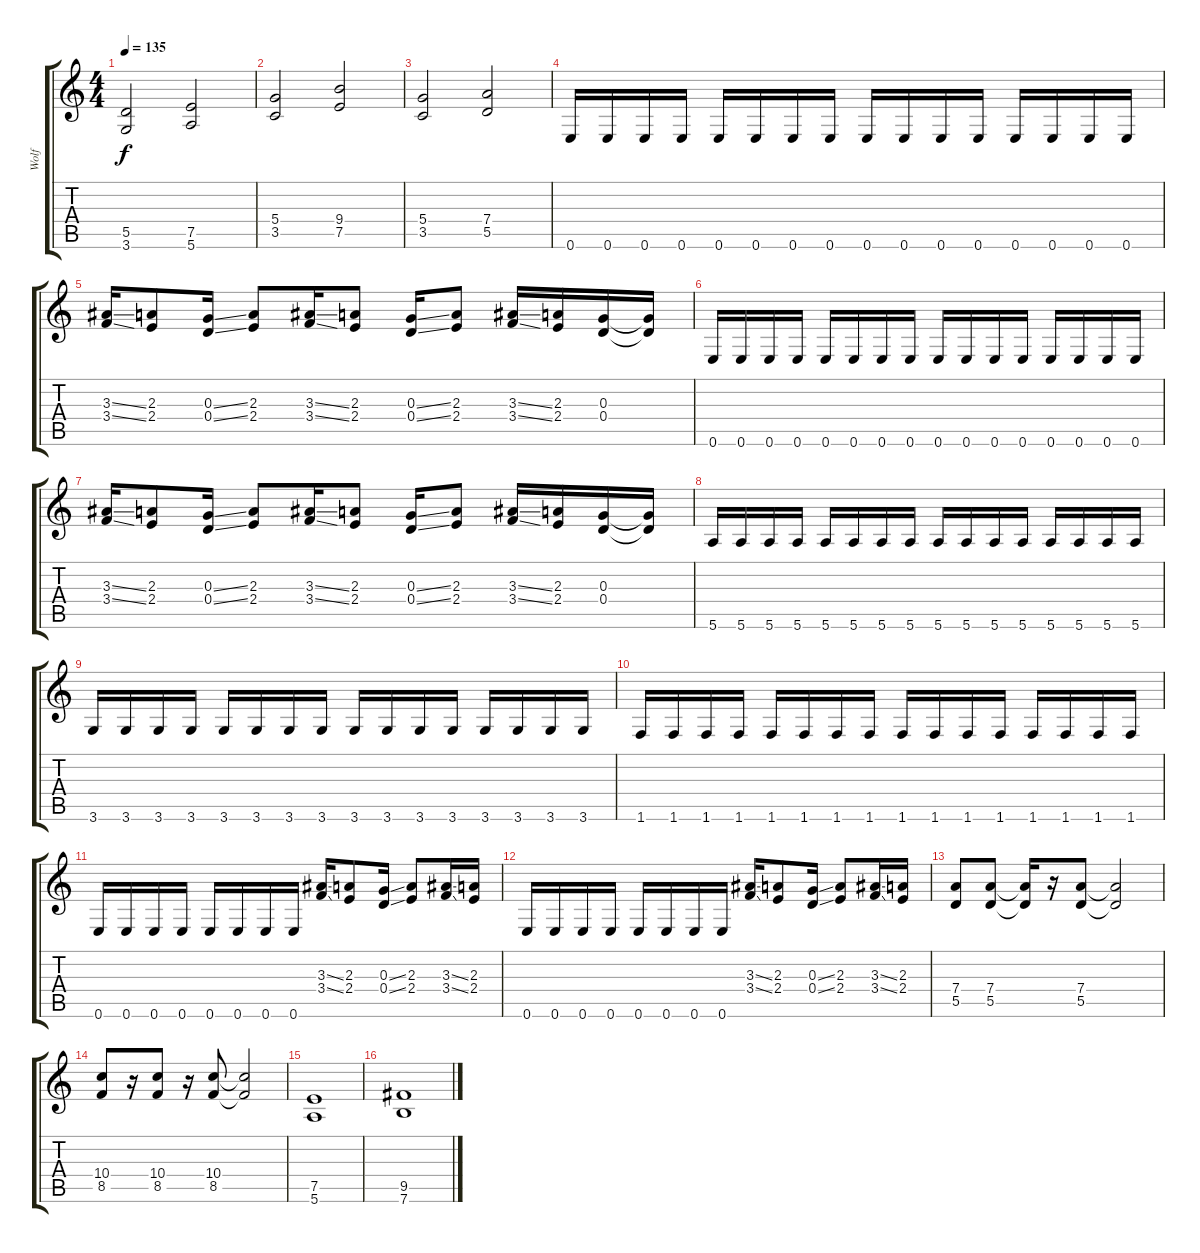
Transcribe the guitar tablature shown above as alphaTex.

\track ("Wolf" "Wolf") {instrument overdrivenguitar}
\staff {score tabs}
\tuning (E4 B3 G3 D3 A2 E2) {hide}
\ts (4 4)
\tempo 135
\clef g2
\ks c
(5.5 3.6).2{dy f} (7.5 5.6).2 |
(5.4 3.5).2 (9.4 7.5).2 |
(5.4 3.5).2 (7.4 5.5).2 |
0.6.16 0.6.16 0.6.16 0.6.16 0.6.16 0.6.16 0.6.16 0.6.16 0.6.16 0.6.16 0.6.16 0.6.16 0.6.16 0.6.16 0.6.16 0.6.16 |
(3.3{ss} 3.4{ss}).16 (2.3 2.4).8 (0.3{ss} 0.4{ss}).16 (2.3 2.4).8 (3.3{ss} 3.4{ss}).16 (2.3 2.4).8 (0.3{ss} 0.4{ss}).16 (2.3 2.4).8 (3.3{ss} 3.4{ss}).16 (2.3 2.4).16 (0.3 0.4).16 (0.3{t} 0.4{t}).16 |
0.6.16 0.6.16 0.6.16 0.6.16 0.6.16 0.6.16 0.6.16 0.6.16 0.6.16 0.6.16 0.6.16 0.6.16 0.6.16 0.6.16 0.6.16 0.6.16 |
(3.3{ss} 3.4{ss}).16 (2.3 2.4).8 (0.3{ss} 0.4{ss}).16 (2.3 2.4).8 (3.3{ss} 3.4{ss}).16 (2.3 2.4).8 (0.3{ss} 0.4{ss}).16 (2.3 2.4).8 (3.3{ss} 3.4{ss}).16 (2.3 2.4).16 (0.3 0.4).16 (0.3{t} 0.4{t}).16 |
5.6.16 5.6.16 5.6.16 5.6.16 5.6.16 5.6.16 5.6.16 5.6.16 5.6.16 5.6.16 5.6.16 5.6.16 5.6.16 5.6.16 5.6.16 5.6.16 |
3.6.16 3.6.16 3.6.16 3.6.16 3.6.16 3.6.16 3.6.16 3.6.16 3.6.16 3.6.16 3.6.16 3.6.16 3.6.16 3.6.16 3.6.16 3.6.16 |
1.6.16 1.6.16 1.6.16 1.6.16 1.6.16 1.6.16 1.6.16 1.6.16 1.6.16 1.6.16 1.6.16 1.6.16 1.6.16 1.6.16 1.6.16 1.6.16 |
0.6.16 0.6.16 0.6.16 0.6.16 0.6.16 0.6.16 0.6.16 0.6.16 (3.3{ss} 3.4{ss}).16 (2.3 2.4).8 (0.3{ss} 0.4{ss}).16 (2.3 2.4).8 (3.3{ss} 3.4{ss}).16 (2.3 2.4).16 |
0.6.16 0.6.16 0.6.16 0.6.16 0.6.16 0.6.16 0.6.16 0.6.16 (3.3{ss} 3.4{ss}).16 (2.3 2.4).8 (0.3{ss} 0.4{ss}).16 (2.3 2.4).8 (3.3{ss} 3.4{ss}).16 (2.3 2.4).16 |
(7.4 5.5).8 (7.4 5.5).8 (7.4{t} 5.5{t}).16 r.16 (7.4 5.5).8 (7.4{t} 5.5{t}).2 |
(10.4 8.5).8 r.16 (10.4 8.5).8 r.16 (10.4 8.5).8 (10.4{t} 8.5{t}).2 |
(7.5 5.6).1 |
(9.5 7.6).1
